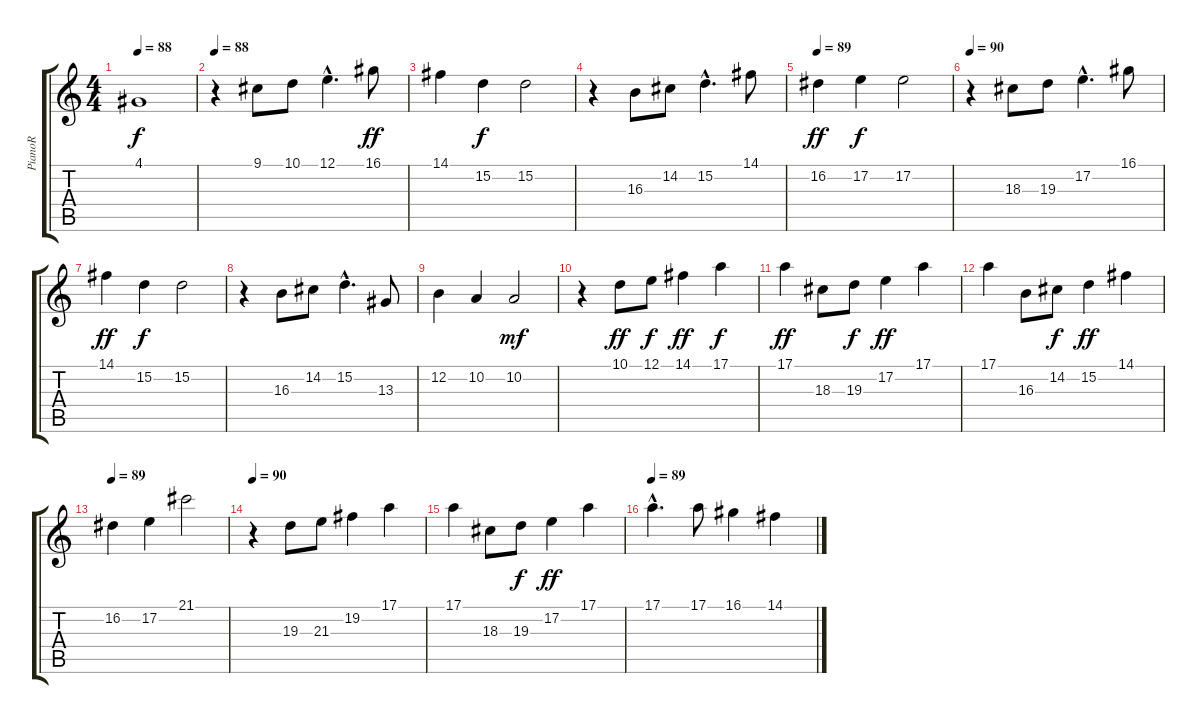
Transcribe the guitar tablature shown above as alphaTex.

\track ("PianoR" "PianoR") {instrument acousticgrandpiano}
\staff {score tabs}
\tuning (E4 B3 G3 D3 A2 E2) {hide}
\ts (4 4)
\tempo 88
\clef g2
\ks c
4.1{t}.1{dy f} |
\tempo 88
r.4 9.1.8 10.1.8 12.1{hac}.4{d} 16.1.8{dy ff} |
14.1.4 15.2.4{dy f} 15.2.2 |
r.4 16.3.8 14.2.8 15.2{hac}.4{d} 14.1.8 |
\tempo 89
16.2.4{dy ff} 17.2.4{dy f} 17.2.2 |
\tempo 90
r.4 18.3.8 19.3.8 17.2{hac}.4{d} 16.1.8 |
14.1.4{dy ff} 15.2.4{dy f} 15.2.2 |
r.4 16.3.8 14.2.8 15.2{hac}.4{d} 13.3.8 |
12.2.4 10.2.4 10.2.2{dy mf} |
r.4 10.1.8{dy ff} 12.1.8{dy f} 14.1.4{dy ff} 17.1.4{dy f} |
17.1.4{dy ff} 18.3.8 19.3.8{dy f} 17.2.4{dy ff} 17.1.4 |
17.1.4 16.3.8 14.2.8{dy f} 15.2.4{dy ff} 14.1.4 |
\tempo 89
16.2.4 17.2.4 21.1.2 |
\tempo 90
r.4 19.3.8 21.3.8 19.2.4 17.1.4 |
17.1.4 18.3.8 19.3.8{dy f} 17.2.4{dy ff} 17.1.4 |
\tempo 89
17.1{hac}.4{d} 17.1.8 16.1.4 14.1.4
